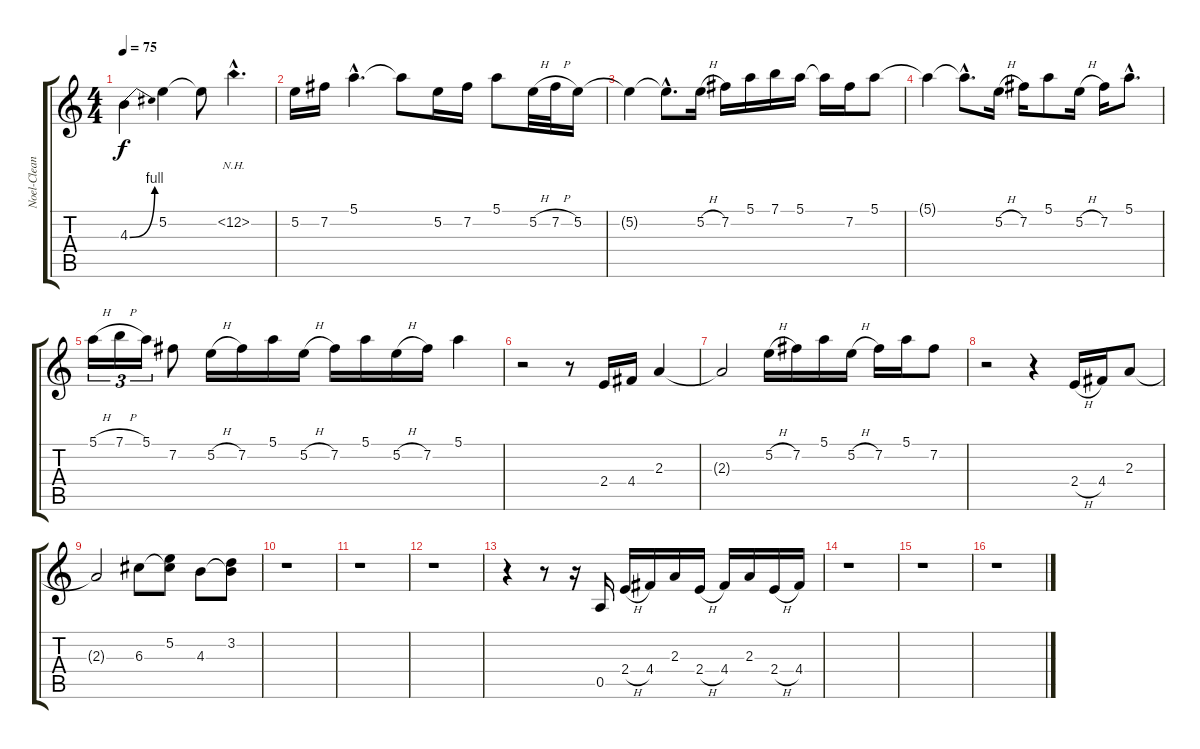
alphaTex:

\track ("Noel-Clean Gtr." "Noel-Clean") {instrument electricguitarjazz}
\staff {score tabs}
\tuning (E4 B3 G3 D3 A2 E2) {hide}
\ts (4 4)
\tempo 75
\clef g2
\ks c
4.3{be (bend 0 0 60 4)}.4{dy f instrument electricguitarjazz} 5.2.4 5.2{t}.8 12.2{nh hac}.4{d} |
5.2.16 7.2.16 5.1{hac}.4{d} 5.1{t}.8 5.2.16 7.2.16 5.1.8 5.2{h}.32 7.2{h}.32 5.2.16 |
5.2{t}.4 5.2{hac t}.8{d} 5.2{h}.16 7.2.16 5.1.16 7.1.16 5.1.16 5.1{t}.16 7.2.16 5.1.8 |
5.1{t}.4 5.1{hac t}.8{d} 5.2{h}.16 7.2.16 5.1.8 5.2{h}.16 7.2.16 5.1{hac}.8{d} |
5.1{h}.16{tu (3 2)} 7.1{h}.16{tu (3 2)} 5.1.16{tu (3 2)} 7.2.8 5.2{h}.16 7.2.16 5.1.16 5.2{h}.16 7.2.16 5.1.16 5.2{h}.16 7.2.16 5.1.4 |
r.2 r.8 2.4.16 4.4.16 2.3.4 |
2.3{t}.2 5.2{h}.16 7.2.16 5.1.16 5.2{h}.16 7.2.16 5.1.16 7.2.8 |
r.2 r.4 2.4{h}.16 4.4.16 2.3.8 |
2.3{t}.2 6.3.8 (5.2 6.3{t}).8 4.3.8 (3.2 4.3{t}).8 |
r.1 |
r.1 |
r.1 |
r.4 r.8 r.16 0.5.16 2.4{h}.16 4.4.16 2.3.16 2.4{h}.16 4.4.16 2.3.16 2.4{h}.16 4.4.16 |
r.1 |
r.1 |
r.1
